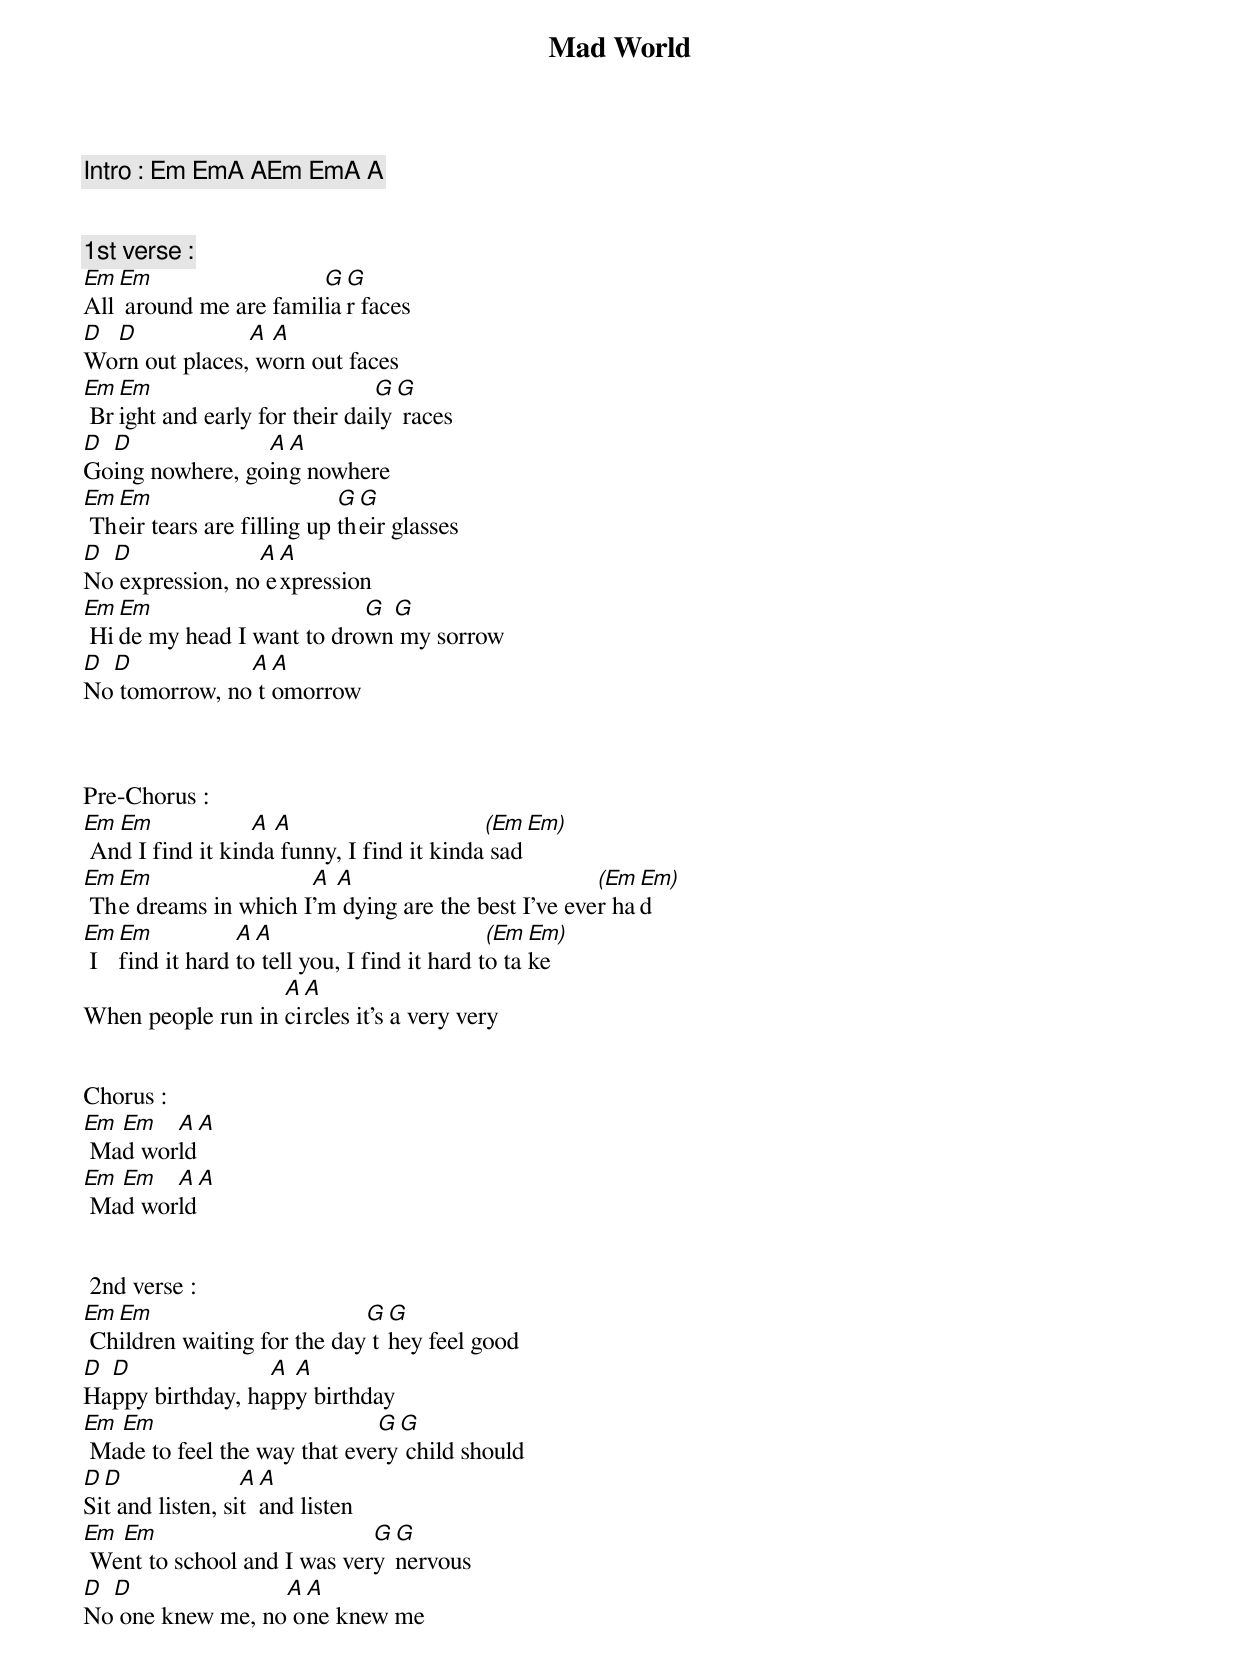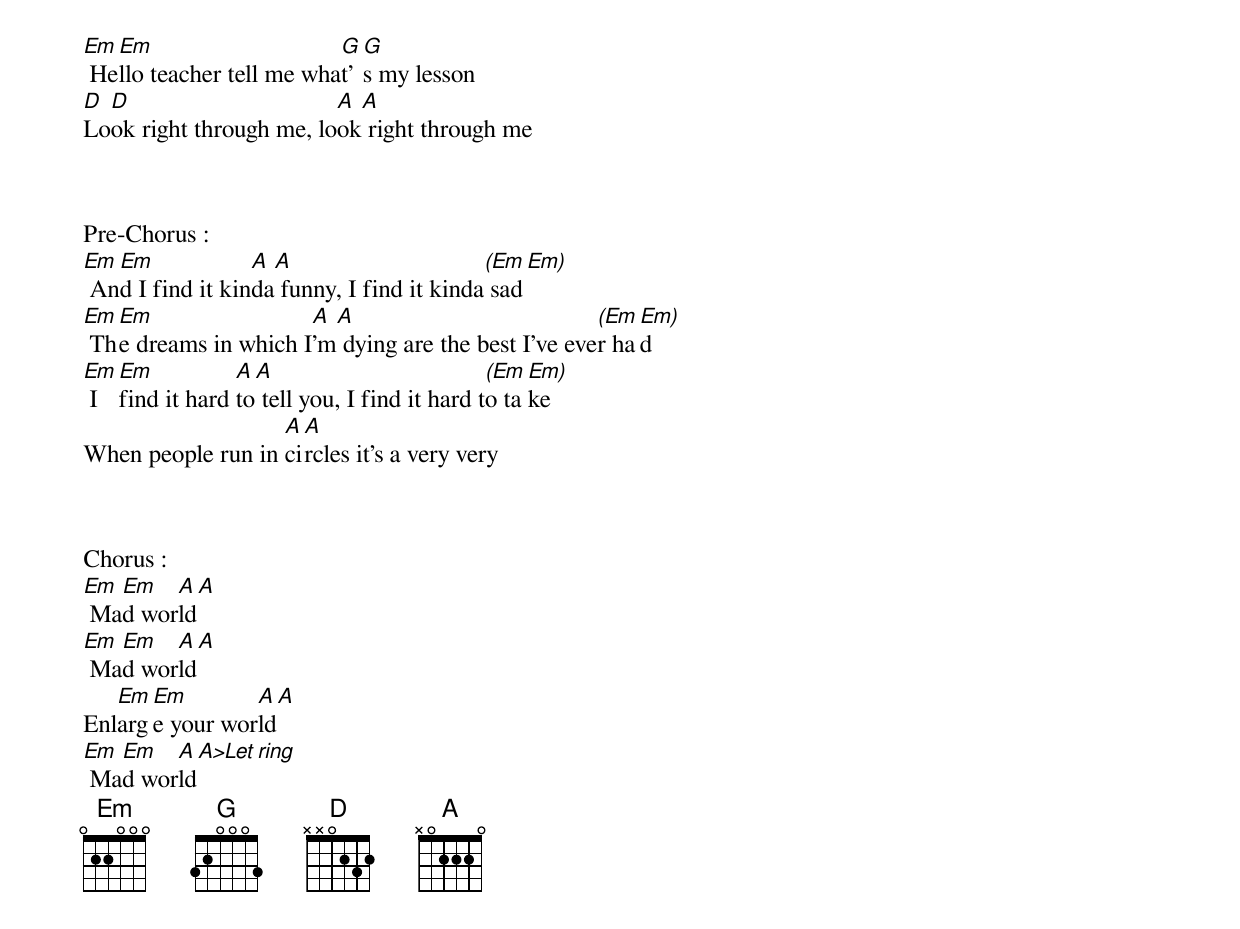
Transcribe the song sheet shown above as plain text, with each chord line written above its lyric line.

Mad World




Intro : [Em Em][A A][Em Em][A A]


1st verse :
Em Em                  G G
All around me are familiar faces
D D             A A
Worn out places, worn out faces
Em Em                          G G
 Bright and early for their daily races
D D              A A
Going nowhere, going nowhere
Em Em                       G G
 Their tears are filling up their glasses
D D              A A
No expression, no expression
Em Em                      G G
 Hide my head I want to drown my sorrow
D D            A A
No tomorrow, no tomorrow



Pre-Chorus :
Em Em             A A                      (Em Em)
 And I find it kinda funny, I find it kinda sad
Em Em                 A A                           (Em Em)
 The dreams in which I’m dying are the best I’ve ever had
Em Em           A A                          (Em Em)
 I find it hard to tell you, I find it hard to take
                   A A
When people run in circles it’s a very very


Chorus :
Em Em   A A
 Mad world
Em Em   A A
 Mad world


 2nd verse :
Em Em                        G G
 Children waiting for the day they feel good
D D               A A
Happy birthday, happy birthday
Em Em                         G G
 Made to feel the way that every child should
D D               A A
Sit and listen, sit and listen
Em Em                        G G
 Went to school and I was very nervous
D D               A A
No one knew me, no one knew me
Em Em                     G G
 Hello teacher tell me what's my lesson
D D                      A A
Look right through me, look right through me



Pre-Chorus :
Em Em             A A                      (Em Em)
 And I find it kinda funny, I find it kinda sad
Em Em                 A A                           (Em Em)
 The dreams in which I’m dying are the best I’ve ever had
Em Em           A A                          (Em Em)
 I find it hard to tell you, I find it hard to take
                   A A
When people run in circles it’s a very very



Chorus :
Em Em   A A
 Mad world
Em Em   A A
 Mad world
   Em Em        A A
Enlarge your world
Em Em   A A>Let ring
 Mad world
